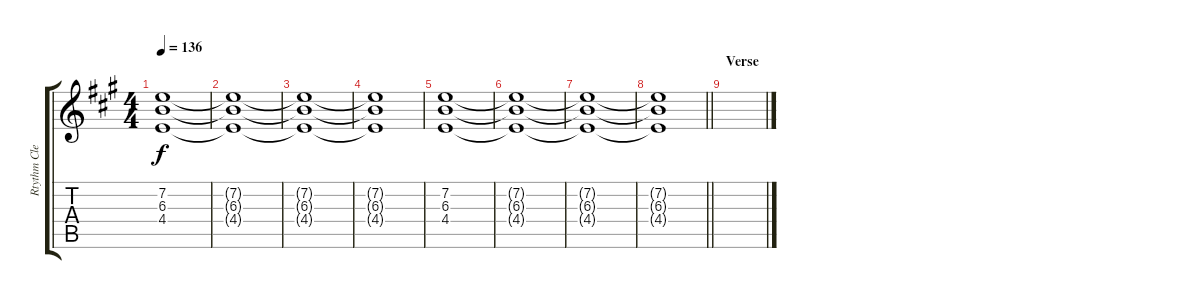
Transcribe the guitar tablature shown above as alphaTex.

\track ("Rtythm Clean" "Rtythm Cle") {instrument electricguitarclean}
\staff {score tabs}
\tuning (D4 A3 F3 C3 G2 D2) {hide}
\ts (4 4)
\tempo 136
\clef g2
\ks a
(7.2 6.3 4.4).1{dy f} |
(7.2{t} 6.3{t} 4.4{t}).1 |
(7.2{t} 6.3{t} 4.4{t}).1 |
(7.2{t} 6.3{t} 4.4{t}).1 |
(7.2 6.3 4.4).1 |
(7.2{t} 6.3{t} 4.4{t}).1 |
(7.2{t} 6.3{t} 4.4{t}).1 |
\barLineRight lightlight
(7.2{t} 6.3{t} 4.4{t}).1 |
\section ("" "Verse")
